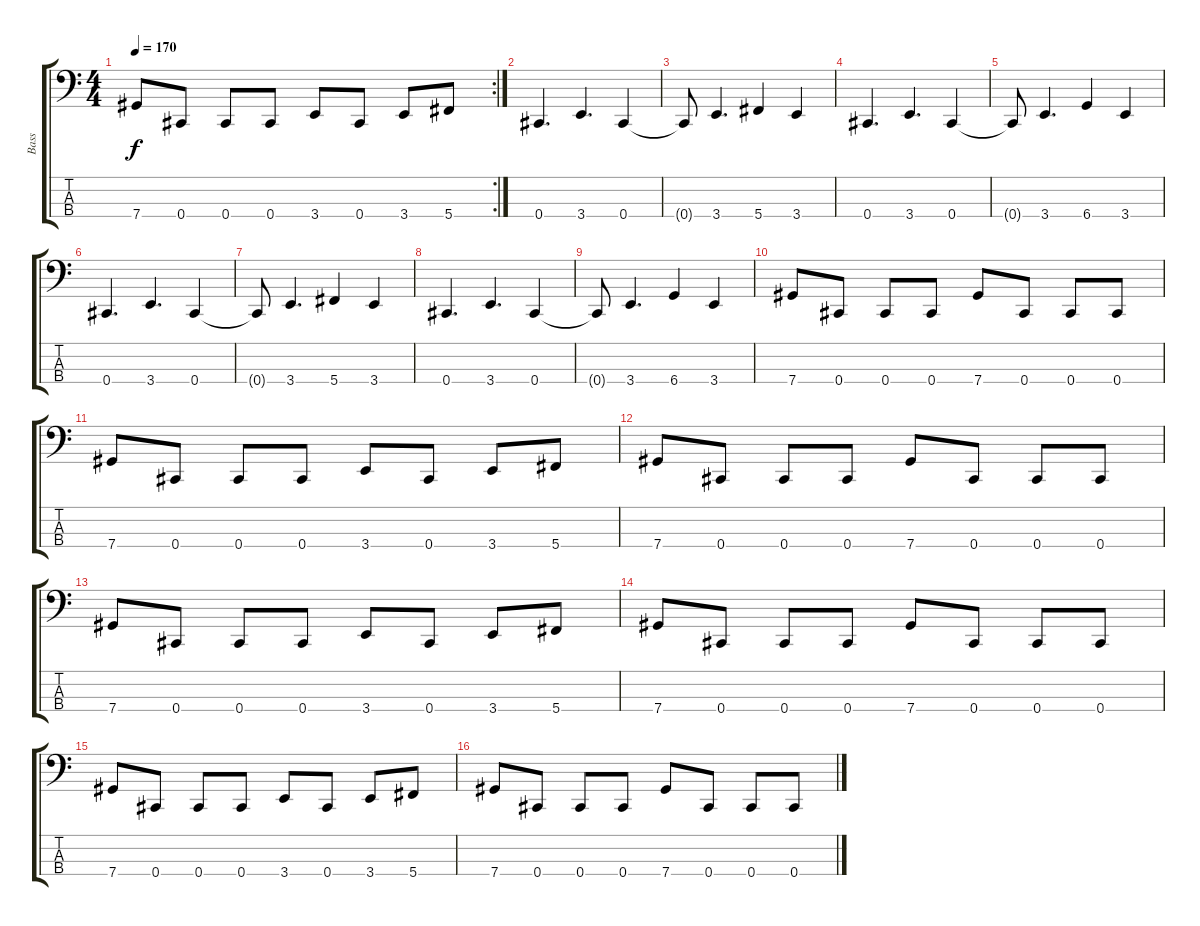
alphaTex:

\track ("Bass" "Bass") {instrument electricbassfinger}
\staff {score tabs}
\tuning (Gb2 Db2 Ab1 Db1) {hide}
\rc 2
\ts (4 4)
\tempo 170
\clef f4
\ks c
7.4.8{dy f} 0.4.8 0.4.8 0.4.8 3.4.8 0.4.8 3.4.8 5.4.8 |
0.4.4{d} 3.4.4{d} 0.4.4 |
0.4{t}.8 3.4.4{d} 5.4.4 3.4.4 |
0.4.4{d} 3.4.4{d} 0.4.4 |
0.4{t}.8 3.4.4{d} 6.4.4 3.4.4 |
0.4.4{d} 3.4.4{d} 0.4.4 |
0.4{t}.8 3.4.4{d} 5.4.4 3.4.4 |
0.4.4{d} 3.4.4{d} 0.4.4 |
0.4{t}.8 3.4.4{d} 6.4.4 3.4.4 |
7.4.8 0.4.8 0.4.8 0.4.8 7.4.8 0.4.8 0.4.8 0.4.8 |
7.4.8 0.4.8 0.4.8 0.4.8 3.4.8 0.4.8 3.4.8 5.4.8 |
7.4.8 0.4.8 0.4.8 0.4.8 7.4.8 0.4.8 0.4.8 0.4.8 |
7.4.8 0.4.8 0.4.8 0.4.8 3.4.8 0.4.8 3.4.8 5.4.8 |
7.4.8 0.4.8 0.4.8 0.4.8 7.4.8 0.4.8 0.4.8 0.4.8 |
7.4.8 0.4.8 0.4.8 0.4.8 3.4.8 0.4.8 3.4.8 5.4.8 |
7.4.8 0.4.8 0.4.8 0.4.8 7.4.8 0.4.8 0.4.8 0.4.8
